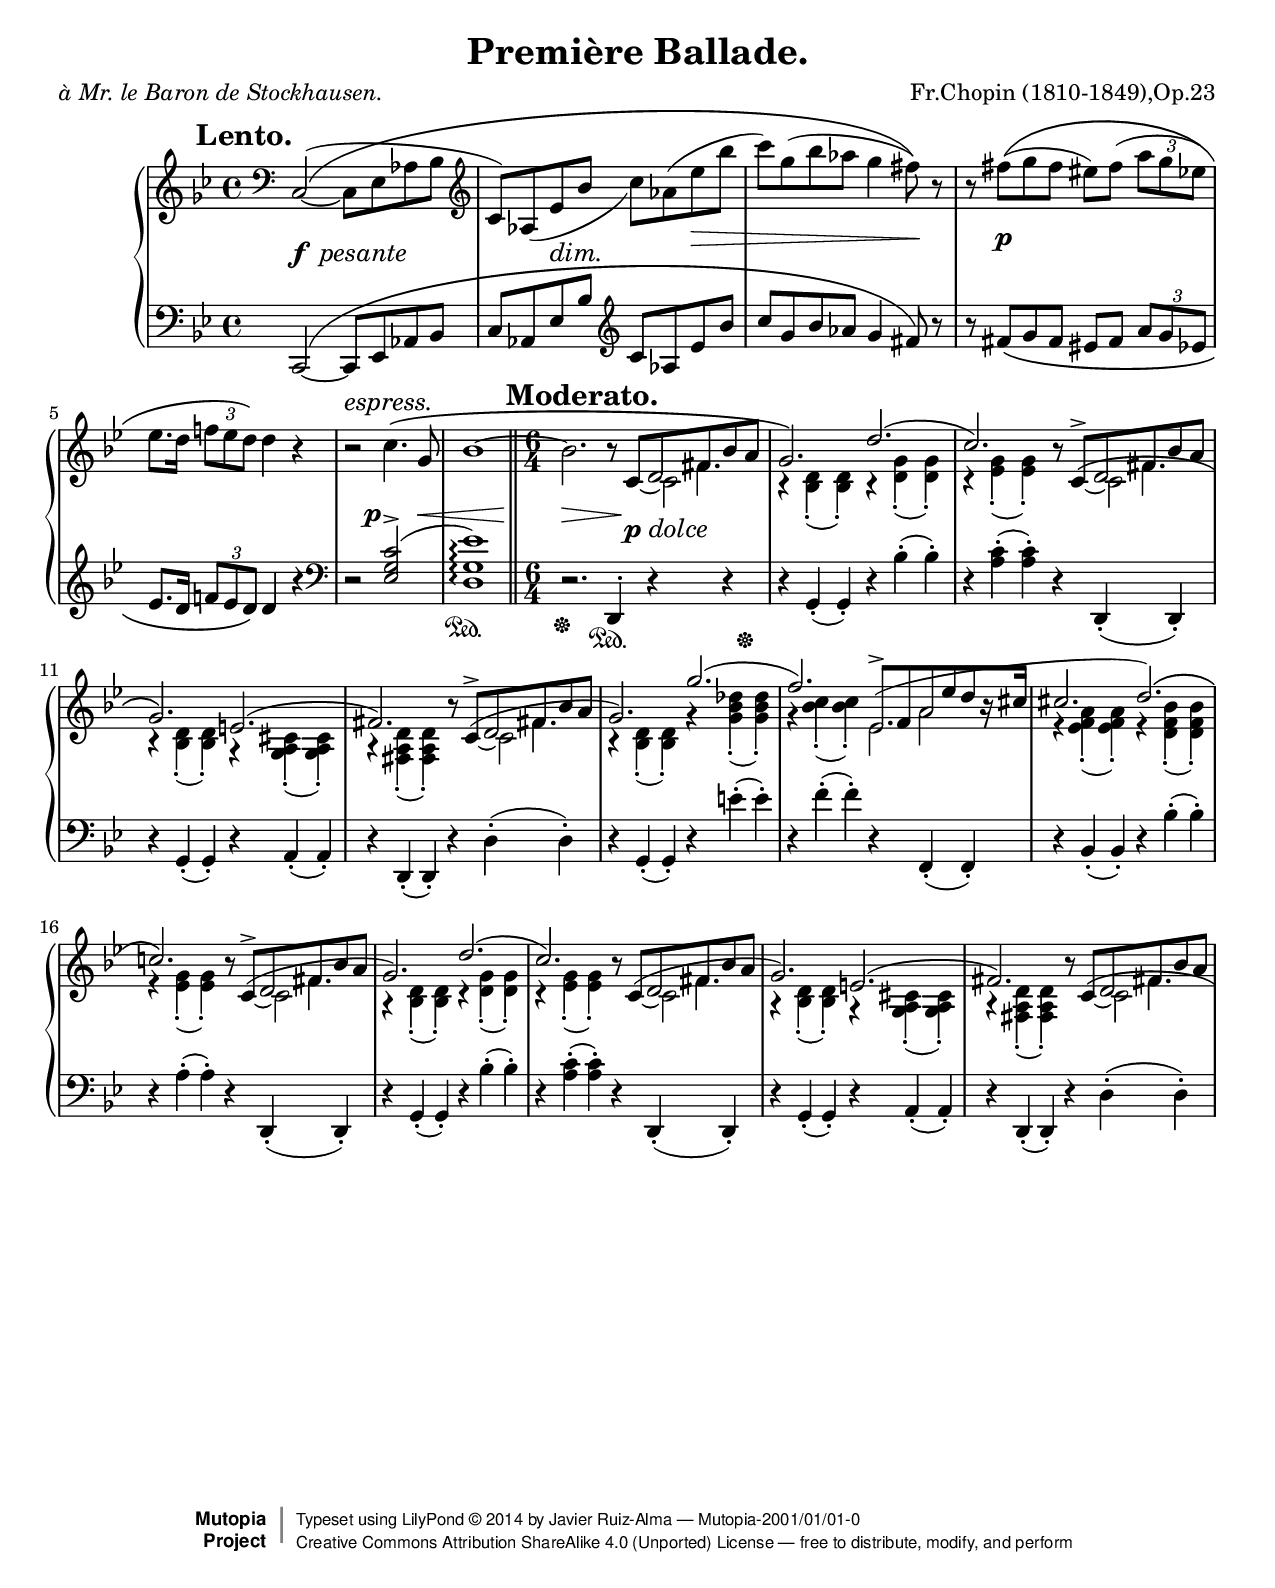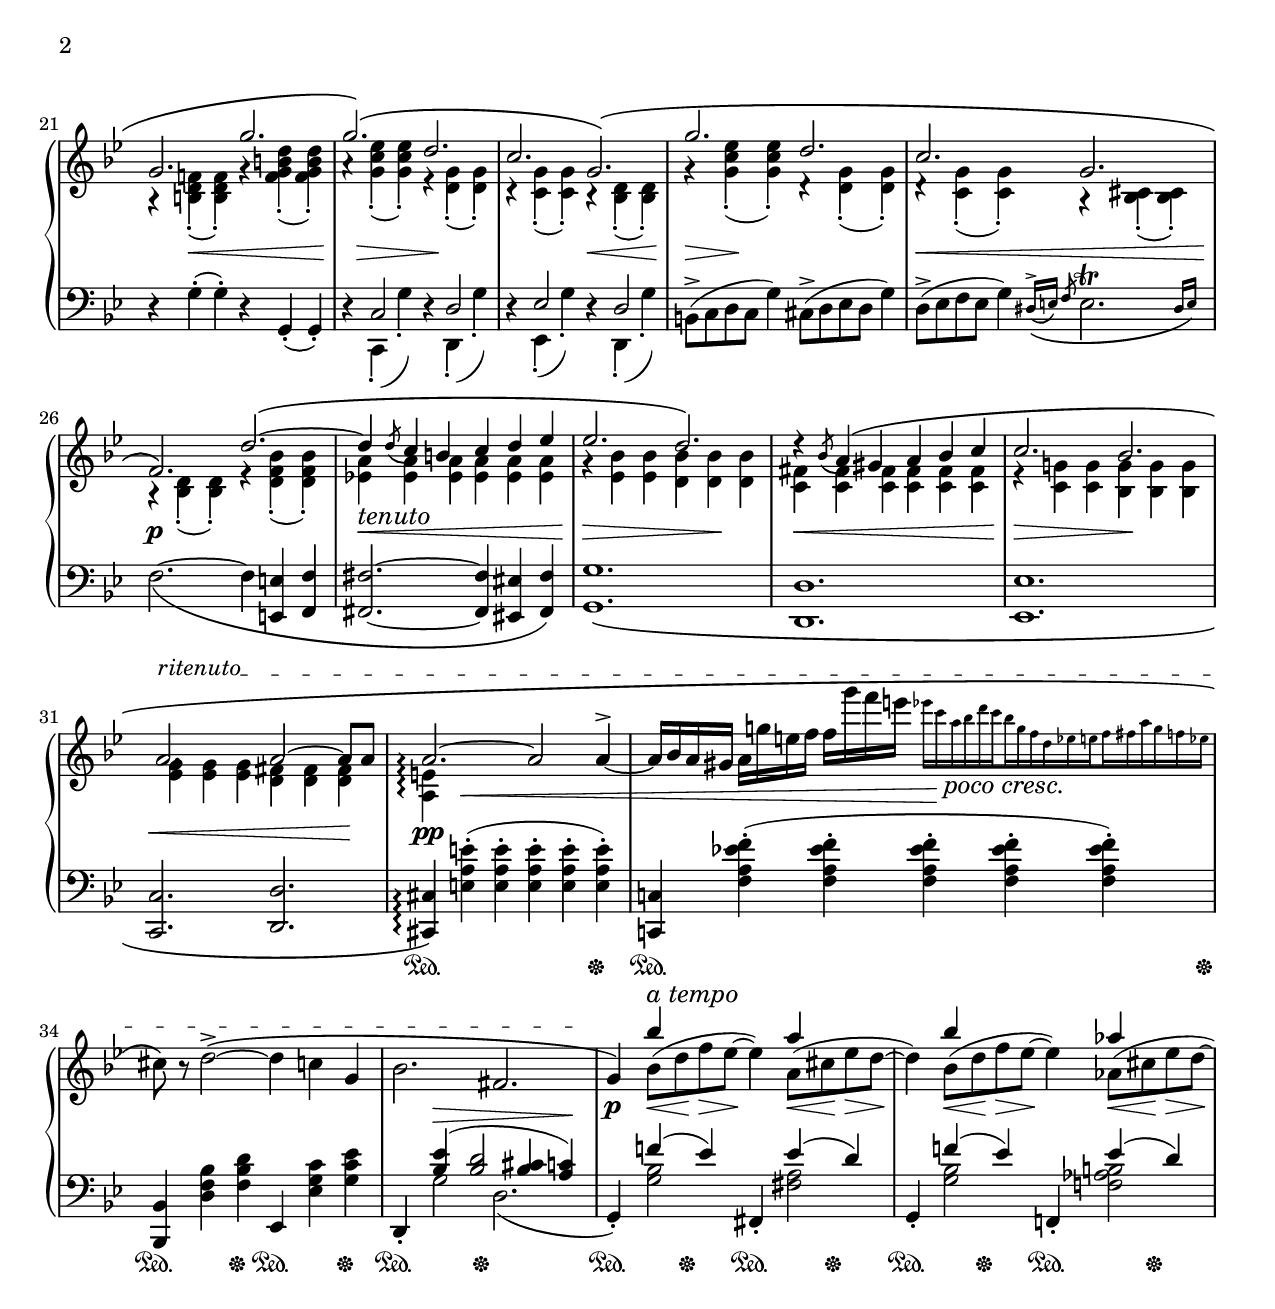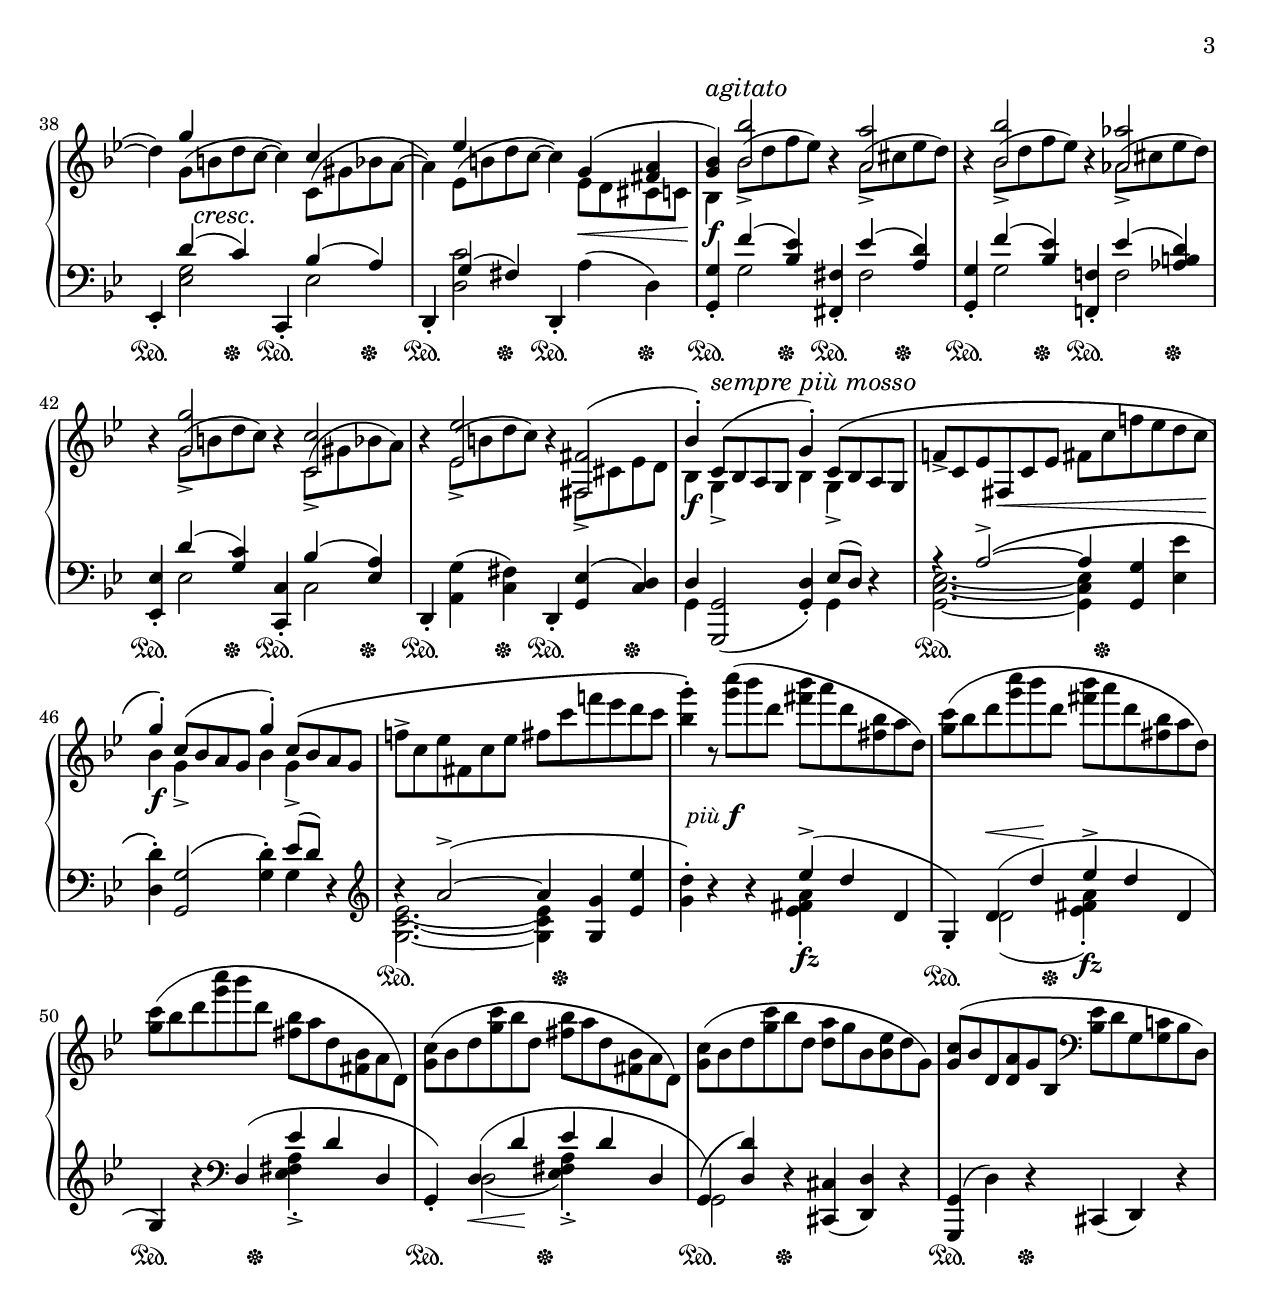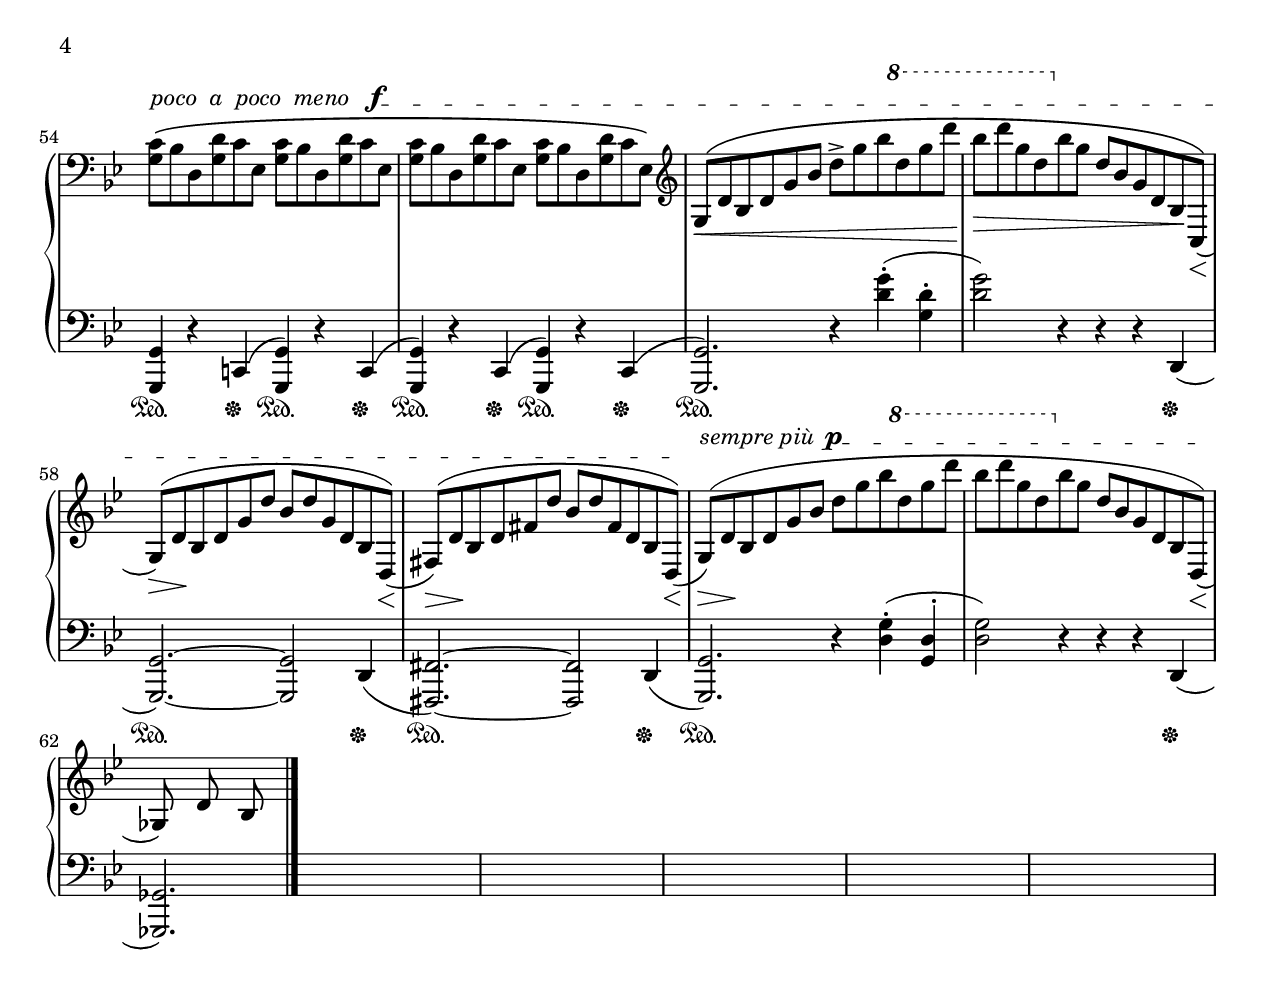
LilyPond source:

%%--------------------------------------------------------------------
% The Mutopia Project
% LilyPond template for keyboard solo piece
%%--------------------------------------------------------------------

\version "2.18.2"

#(set-default-paper-size "letter")
#(set-global-staff-size 20)

\paper {
    top-margin = 8\mm                              %-minimum top-margin: 8mm
    top-markup-spacing.basic-distance = #5         %-dist. from bottom of top margin to the first markup/title
    markup-system-spacing.basic-distance = #6      %-dist. from header/title to first system
    top-system-spacing.basic-distance = #12        %-dist. from top margin to system in pages with no titles
    last-bottom-spacing.basic-distance = #11       %-pads music from copyright block
    ragged-bottom = ##t
    ragged-last-bottom = ##t
}

\header {
    title = "Première Ballade."
    composer = \markup "Fr.Chopin (1810-1849),Op.23"
    poet = \markup \italic "à Mr. le Baron de Stockhausen."
    date = "1836"
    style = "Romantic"
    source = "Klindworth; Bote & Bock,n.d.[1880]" % "Mikuli; Schirmer, 1894"

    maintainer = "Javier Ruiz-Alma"
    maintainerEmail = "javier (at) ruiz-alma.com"
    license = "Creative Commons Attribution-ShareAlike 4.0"

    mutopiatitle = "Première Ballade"
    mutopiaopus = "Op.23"
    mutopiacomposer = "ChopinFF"
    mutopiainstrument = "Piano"

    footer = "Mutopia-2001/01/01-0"
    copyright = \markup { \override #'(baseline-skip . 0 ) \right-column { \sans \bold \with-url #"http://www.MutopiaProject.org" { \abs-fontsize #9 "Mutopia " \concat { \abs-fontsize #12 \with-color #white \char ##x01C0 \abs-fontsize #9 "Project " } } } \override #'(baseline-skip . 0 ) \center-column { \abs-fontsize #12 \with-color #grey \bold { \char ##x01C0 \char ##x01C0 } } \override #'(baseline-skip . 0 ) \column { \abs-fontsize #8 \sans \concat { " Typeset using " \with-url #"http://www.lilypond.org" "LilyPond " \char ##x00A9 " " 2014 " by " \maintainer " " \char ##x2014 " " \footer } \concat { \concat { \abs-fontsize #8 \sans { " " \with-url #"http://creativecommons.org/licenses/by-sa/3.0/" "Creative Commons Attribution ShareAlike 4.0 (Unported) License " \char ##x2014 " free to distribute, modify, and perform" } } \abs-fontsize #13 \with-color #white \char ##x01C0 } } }
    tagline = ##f
}

%--------Definitions
\version "2.18.2"

%--------Definitions for Chopin Ballade 1
staffUp = \change Staff = "upper"
staffDown = \change Staff = "lower"
mBreak = { \break }
mNoBreak = { \noBreak }



global = {
  \key g \minor
}


hideF = \tweak #'stencil ##f \f
hideP = \tweak #'stencil ##f \p
hideMF = \tweak #'stencil ##f \mf

tempoLargo = \tempo 4 = 55
tempoMod = \tempo 4 = 75
tempoAgitato = \tempo 4 = 80
hideTempo = \set Score.tempoHideNote = ##t

lentoLegend = \markup \huge \right-align \bold \raise #1.5 "Lento."
moderatoLegend = \markup \center-align \huge \bold "     Moderato."
fPesante = \markup \concat { \dynamic "f" \italic \larger "  pesante" }
pDolce = \markup \concat { \dynamic "p" \italic \larger " dolce" }
dimTxt = \markup \italic \larger "dim."
espressTxt = \markup \italic \larger "espress."
tenutoTxt = \markup \italic \larger "tenuto"
pocoCresc = \markup \italic \larger "poco cresc."
aTempo = \markup \italic \larger "a tempo"
agitato = \markup \italic \larger "agitato"
crescTxt = \markup \italic \larger "cresc."
sPiuMosso = \markup \italic \larger "sempre più mosso"
piuF = \markup \concat { \italic " più " \dynamic "f"}
ritenSpanner = {
  \override TextSpanner #'(bound-details left text) = \markup { \italic "ritenuto" }
  \override TextSpanner #'(bound-details left-broken text) = ##f
  \once \override TextSpanner #'bound-details #'right #'padding = #4.0
  \once \override TextSpanner #'bound-details #'right-broken #'padding = #0.5
}
menoFSpanner = {
  \override TextSpanner #'(bound-details left text) = \markup { \italic "poco  a  poco  meno  " \dynamic "f" }
  \override TextSpanner #'(bound-details left-broken text) = ##f
}
piuPianoSpanner = {
  \override TextSpanner #'(bound-details left text) = \markup { \italic "sempre più " \dynamic "p" }
  \override TextSpanner #'(bound-details left-broken text) = ##f
}

setRestDirDown = \override Rest #'direction = #down
setRestDirUp = \override Rest #'direction = #up
doubleSlursOn = \set doubleSlurs = ##t
doubleSlursOff = \set doubleSlurs = ##f
connectArpeggio = \set Staff.connectArpeggios = ##t

cadenzaSizeOn = {
  \override NoteHead.font-size = #-4
  \override Accidental.font-size = #-4
  \override AccidentalCautionary.font-size = #-4
  \override Beam.beam-thickness = #0.28
  \once \override Beam.length-fraction = #0.65
}
cadenzaSizeOff = {
  \revert NoteHead.font-size
  \revert Accidental.font-size
  \revert AccidentalCautionary.font-size
  \revert Beam.beam-thickness
}

subdivideBeamOn = {
  \set subdivideBeams = ##t
  \set baseMoment = #(ly:make-moment 1/4)
}
subdivideBeamOff = \set subdivideBeams = ##f

alignBeamOne = \once \override Beam.positions = #'(-1.2 . -1.2)

moveNoteOne = \once \override NoteColumn #'force-hshift = #1.0
moveNoteTwo = \once \override NoteColumn #'force-hshift = #1.5
slashFlag = \once \override Flag.stroke-style = #"grace"

halfNotehead = {
  \once \override NoteHead.stencil = #ly:text-interface::print
  \once \override NoteHead.text = \markup \musicglyph #"noteheads.s2"
}

%---------Pavel's snippet from LSR to change clef at beginning of staff
% Append markup in the text property to the grob
#(define (append-markup grob old-stencil)
  (ly:stencil-combine-at-edge
    old-stencil X RIGHT (ly:text-interface::print grob)))

trebleToBass = {
  \clef bass
  % Fake staff clef appearance
  \once \override Staff.Clef.glyph-name = #"clefs.G"
  \once \override Staff.Clef.Y-offset = #-1
  % Append change clef to the time signature
  \once \override Staff.TimeSignature.text = \markup {
    \hspace #1.2
    \raise #1
    \musicglyph #"clefs.F_change"
  }
  \once \override Staff.TimeSignature.stencil = #(lambda (grob)
    (append-markup grob (ly:time-signature::print grob)))
}

%{
ten = \tenuto

hidePP = \tweak #'stencil ##f \pp


piuPP = \markup { \right-align \concat { \italic \bold "più " \dynamic pp } }
piuP = \markup { \left-align \concat { \italic \bold "più " \dynamic p } }

breatheFermata = {
  \once \override BreathingSign.text = \markup {
  \combine
  \musicglyph #"scripts.rcomma"
  \raise #1
  \musicglyph #"scripts.ufermata"
  }
  \breathe
}
shiftNoteRight = \override NoteColumn.force-hshift = #1.3
shiftNoteRightTwo = \override NoteColumn.force-hshift = #0.5
shiftNoteLeft = \override NoteColumn.force-hshift = #-1.0
shiftNoteNone = \revert NoteColumn.force-hshift
pushDynLeft = \once \override DynamicText.extra-offset = #'( -0.5 . 0 )
moveDynOne = \once \override DynamicText.extra-offset = #'( -2.0 . -2.8 )
moveDynTwo = \once \override Hairpin.extra-offset = #'( 1.6 . -1.5 )
moveDynTre = \once \override Hairpin.extra-offset = #'( 0 . -1 )
moveDynQtr = \once \override Hairpin.extra-offset = #'( 0 . 0.8 )
moveDynCin = \once \override DynamicText.extra-offset = #'( 0 . 0.8 )
moveDynSix = \once \override TextScript.extra-offset = #'( -0.5 . 3 )
moveDynSep = \once \override DynamicText.extra-offset = #'( -2.5 . 2.5 )
moveDynOct = \once \override DynamicText.extra-offset = #'( -3.2 . 3.5 )
moveDynNov = \once \override DynamicText.extra-offset = #'( 0.6 . 1.4 )
moveDynTen = \once \override DynamicText.extra-offset = #'( 0 . -2.4 )
moveDynEle = \once \override DynamicText.extra-offset = #'( -1.5 . -2.5 )
moveDynTwe = \once \override Hairpin.rotation = #'(9 0.5 0)
moveDynThi = \once \override TextScript.extra-offset = #'( -0.7 . -4 )
moveDynFou = \once \override DynamicText.extra-offset = #'( -2.5 . -3.8 )
moveDynFif = \once \override DynamicText.extra-offset = #'( -4.8 . -4.7 )
moveDynSixt = \once \override Hairpin.extra-offset = #'( -3 . 0 )
moveDynSevt = \once \override Hairpin.extra-offset = #'( 0 . -0.6 )
moveDynEigt = \once \override DynamicText.extra-offset = #'( 0 . -0.6 )
openHairpin = \once \override Hairpin.height = #1
lengthenHairpin = \once \override Hairpin.minimum-length = #8
brokenHairpin = {
  \override Hairpin.to-barline = ##f
  \override Hairpin.after-line-breaking = ##t
}
spacerOne = { \hideNotes \shiftOff a,,8 \unHideNotes }
timeSigParenth = \once \override Staff.TimeSignature.stencil = #(lambda (grob) (parenthesize-stencil 
      (ly:time-signature::print grob) 0.1 0.4 0.4 0.1 ))
timeSigShowBeg = {
  \once \override Staff.TimeSignature #'break-visibility = #begin-of-line-visible
  \set Staff.explicitKeySignatureVisibility = #begin-of-line-visible 
}

shapeSlurOne = \shape #'((0 . 0) (0 . 0) (0 . 0) (-0.5 . 0)) Slur
shapeSlurTwo = \shape #'((-1.0 . 1.3) (0 . 1.0) (0 . 0.1) (-0.9 . 0.2)) Slur
shapeSlurTre = \shape #'((1.0 . -0.8) (2 . -6.0) (-1 . 0.8) (0 . 1.2)) PhrasingSlur
shapeSlurQtr = \shape #'((0.6 . 2) (2 . -1.5) (0 . 0) (0 . 0)) Slur
shapeSlurCin = \shape #'((-0.5 . 0) (3 . 2) (-2 . 2) (-0.5 . -1.6)) PhrasingSlur
shapeSlurSix = \shape #'(
               ((0.4 . -1.6) (3 . 0.4) (0 . 0) (0 . 0))
               ((0 . -0.4) (0 . -0.2) (0 . -0.4) (-0.5 . -1.2))
               ) PhrasingSlur
shapeSlurSep = \shape #'((0.5 . 2) (1 . 0.5) (0 . 0) (0 . 0)) Slur
shapeSlurOct = \shape #'((0 . 0) (1 . -0.8) (-1 . -1) (-0.5 . -1)) Slur
shapeSlurNov = \shape #'((0.4 . 2) (1 . 2.2) (0 . 2.2) (-0.7 . 2.7)) Slur
shapeSlurEle = \shape #'((0.5 . 1) (0 . 0.3) (0 . 0.3) (-0.5 . 1)) Slur
shapeSlurTwe = \shape #'((0 . 0) (0 . 0) (0 . 0) (2 . 0)) Slur
shapeSlurThi = \shape #'((0 . 0) (0 . 0) (-0.5 . 0.6) (0 . -0.8)) PhrasingSlur
shapeSlurFou = \shape #'((0.5 . -1.8) (1 . -0.5) (-1 . -0.4) (-0.5 . -1.8)) PhrasingSlur
shapeSlurFif = \shape #'(
               ((0.7 . -0.9) (3 . 1.2) (-1 . 1.2) (-0.5 . 0))
               ((0 . 0) (2 . 1.3) (-1 . 1.3) (-0.5 . 0.5))
               ) PhrasingSlur
shapeSlurSixt = \shape #'((0.8 . -1.8) (4 . 2) (-7 . 2) (-0.5 . -2.5)) PhrasingSlur
shapeSlurSevt = \shape #'((0 . -0.5) (2 . 2) (-3 . 0.5) (-0.5 . 0)) PhrasingSlur
shapeSlurEigt = \shape #'((0.5 . 2.8) (0 . 2) (0 . 1.3) (0 . 1)) Slur
shapeSlurNint = \shape #'((1.0 . 2.1) (1 . 1.3) (-1 . 0.3) (-1.5 . 0.8)) PhrasingSlur
shapeSlurTwen = \shape #'((1.0 . 1.1) (1.5 . 0.4) (-1 . 0.0) (-0.5 . 0.3)) PhrasingSlur
shapeSlurTwUn = \shape #'((0 . 0.4) (0 . 0.3) (0 . 0) (-0.5 . 0)) Slur

alignBeamOne = \once \override Beam.damping = #4
alignBeamTwo = \once \override Beam.positions = #'(0.3 . 0.7)
alignBeamTre = \once \override Beam.positions = #'(1.0 . 2.0)
alignBeamQtr = \once \override Beam.positions = #'(-5.5 . -6.6)
alignBeamCin = \override Beam.positions = #'(2.2 . 2.6)
alignBeamSix = \once \override Beam.positions = #'(5.7 . 8)
alignBeamRev = \revert Beam.positions

moveNoteOne = \once \override NoteColumn #'force-hshift = #-1.9
moveNoteTwo = \once \override NoteColumn #'force-hshift = #1
moveNoteTre = \once \override NoteColumn #'force-hshift = #-0.7

moveScriptOne = \once \override TextScript.extra-offset = #'( -2.5 . -2.8 )

preBrokenBeam = {
  \override Beam.layer = #0
  \override Stem.layer = #3
  \override Accidental.layer = #3
  \override NoteHead.layer = #15
  \override StaffSymbol.layer = #3
  \override TextScript.layer = #1
}
preBrokenBeamOne = { 
  \once \override TextScript.staff-padding = #0
  \once \override TextScript.vertical-skylines = #'()
  \once \override TextScript.extra-offset = #'( -1 . 3.3 )
}
preBrokenBeamTwo = { 
  \once \override TextScript.staff-padding = #0
  \once \override TextScript.vertical-skylines = #'()
  \once \override TextScript.extra-offset = #'( -1 . 4.2 )
}
preBrokenBeamTre = { 
  \once \override TextScript.staff-padding = #0
  \once \override TextScript.vertical-skylines = #'()
  \once \override TextScript.extra-offset = #'( -0.9 . 4.8 )
}
postBrokenBeam = {
  \revert Beam.layer
  \revert Stem.layer
  \revert NoteHead.layer
  \revert StaffSymbol.layer
  \revert TextScript.layer
}
breakBeamOne = \markup {
                   \with-dimensions #'(2 . 7) #'(0 . 0)
                   \with-color #white
                   \filled-box #'(5.0 . 9.0) #'(1.0 . 1.8) #0
}
breakBeamTwo = \markup {
                   \with-dimensions #'(2 . 7) #'(0 . 0)
                   \with-color #white
                   \filled-box #'(5.2 . 8.4) #'(1.0 . 1.8) #0
}
breakBeamTre = \markup {
                   \with-dimensions #'(2 . 7) #'(0 . 0)
                   \with-color #white
                   \filled-box #'(5.2 . 8.4) #'(1.05 . 1.9) #0
}
breakBeamQtr = \markup {
                   \with-dimensions #'(2 . 7) #'(0 . 0)
                   \with-color #white
                   \filled-box #'(5.3 . 8.6) #'(0.5 . 1.2) #0
}
breakBeamCin = \markup {
                   \with-dimensions #'(2 . 7) #'(0 . 0)
                   \with-color #white
                   \filled-box #'(5.0 . 8.3) #'(0.5 . 1.2) #0
}
breakBeamSix = \markup {
                   \with-dimensions #'(2 . 7) #'(0 . 0)
                   \with-color #white
                   \filled-box #'(5.2 . 8.2) #'(0.5 . 1.2) #0
}
breakBeamSep = \markup {
                   \with-dimensions #'(2 . 7) #'(0 . 0)
                   \with-color #white
                   \filled-box #'(5.2 . 8.5) #'(0.5 . 1.2) #0
}
legendOne = \markup { \center-align \smaller "doux et soutenu" }
legendTwo = \markup { \center-align \italic \smaller "doux mais en dehors" }

ignoreClashOnce = \once \override NoteColumn.ignore-collision = ##t


%}


%------------Music

cadenzaOne = { 
  \stemDown \cadenzaSizeOn \alignBeamOne \subdivideBeamOn
  \scaleDurations 2/3 {
    ees16[ c a bes d c bes g f d ees e f fis a g f! ees]
  } \cadenzaSizeOff \subdivideBeamOff
}

upperOne =  \relative c {
  \setRestDirUp
  \time 4/4 \tempoLargo \hideTempo
  \trebleToBass
  \stemNeutral
  c2-\hideF(\(_~^\lentoLegend c8 ees aes bes              | % 1
  \clef treble
  c8) aes_( ees' bes'  c) aes( ees' bes'                  | % 2
  c8) g( bes aes  g4 fis8)\) b,8\rest                     | % 3
  b8\rest fis'(^\(-\hideP g fis  eis) fis( \times 2/3 { a g ees) } | % 4
  ees8. d16 \times 2/3 { f!8 ees d\) } d4 b\rest          | % 5
  \stemNeutral b2\rest^\espressTxt c4.\( g8               | % 6
  bes1~                                                   | % 7
   \time 6/4 \tempoMod
  bes2.^\moderatoLegend b8\rest \stemDown \hideNotes c,8_~
     \unHideNotes \shiftOnn \moveNoteOne c2-\hideMF       | % 8
  \stemUp g'2.\) d'(                                      | % 9
  c2.) b8\rest \stemDown \hideNotes c,8\(_~ \unHideNotes 
     \moveNoteOne c2                                      | %10
  \stemUp g'2.\) e(                                       | %11
  fis2.) b8\rest \stemDown \hideNotes c,8_~^( \unHideNotes 
     \moveNoteOne c2                                      | %12
  \stemUp g'2.) g'(                                       | %13
  f2.) \stemDown ees,(                                    | %14
  \stemUp cis'2. d)\(                                     | %15
  c!2.\) b8\rest \stemDown \hideNotes c,8_~^( \unHideNotes
     \moveNoteOne c2                                      | %16
  \stemUp g'2.) d'(                                       | %17
  c2.) b8\rest \stemDown \hideNotes c,8_~^( \unHideNotes
     \moveNoteOne c2                                      | %18
  \stemUp g'2.) e(                                        | %19
  fis2.) b8\rest \stemDown \hideNotes c,8_~^\( \unHideNotes
     \moveNoteOne c2                                      | %20
  \stemUp g'2. g'                                         | %21
  g2.\)\( d                                               | %22
  c2. g\)\(                                               | %23
  g'2. d                                                  | %24
  c2. g                                                   | %25
  f2.\) d'~\(                                             | %26
  d4 \slurDown \acciaccatura  { d8 } c4 \slurNeutral b c d ees                   | %27
  ees2. d\)                                               | %28
  d4\rest \acciaccatura { bes8 } a4\( gis a bes c         | %29
  c2. bes                                                 | %30
  %--------------------------------------------ISSUE HERE: OBSCURED DOT!
  \ritenSpanner a2.\startTextSpan a2~ a8 a                                   | %31
  a2.\arpeggio ~ a2 a4->_~                                | %32
  a16 bes a gis \stemDown a g'! e f  f g'f e \cadenzaOne  | %33
   \mBreak \stemNeutral
  cis8\) b8\rest d2->\(~ d4 c g                           | %34
  bes2. fis                                               | %35
  g4\)\stopTextSpan \stemUp bes'4^\aTempo s2 a4 s         | %36
  s4 bes4 s2 aes4 s                                       | %37
  s4 g s2 c,4 s                                           | %38
  s4 ees s2 g,4^( <a fis>                                 | %39
  <bes g>4)^\agitato <bes bes'>2 s4 <a a'>2               | %40
  s4 <bes bes'>2 s4 <aes aes'>2                           | %41
  s4 <g'g,>2 s4 <c,c,>2  \slurUp                          | %42
  s4 <ees ees,>2 s4 <fis,fis,>2 (                         | %43
  bes4-.) c,8(^\sPiuMosso bes a g  g'4-.) c,8\( bes a g   | %44
  f'!8_> c ees fis,\< c' ees fis_[ c' f! ees d c]         | %45
  g'4-.\)-\hideF c,8( bes a g  g'4-.) c,8\( bes a g       | %46
  \stemDown
  f'!8-> c ees fis, c' ees  fis c' f! ees d c             | %47
  <bes-\hideMF g'>4-.\) b,8\rest <g''c>( bes d, <fis bes> a d, <bes fis> a d,) | %48
  <g c>8( bes d <g c> bes d,<fis bes> a d,<bes fis> a d,) | %49
  <g c>8( bes d <g c> bes d,<fis, bes> a d,<bes fis>a d,) | %50
  <c'g>8( bes d <g c> bes d, <fis bes> a d,<bes fis> a d,)| %51
  <c'g>8( bes d <g c> bes d, <a'd,>g bes,<ees bes> d g,)  | %52
  \stemNeutral
  <c g>8( bes d, <a'd,> g bes, \clef bass <bes ees>d g, <g c!> bes d,)| %53
  \menoFSpanner
  <c'g>8\startTextSpan\( bes d, <d'g,> c ees, <c'g> bes d, <d'g,> c ees,| %54
  <c'g> bes d, <d'g,> c ees, <c'g> bes d, <d'g,> c ees,\) | %55
  \clef treble
  g8\(\< d'bes d g bes  d-> g bes \ottava #1 d g d'\!     | %56
  bes\> d g, d \ottava #0 bes g d bes g d bes\! c,\)_(\<  | %57
  g'8)\!\>( d'\! bes d g d'bes d g, d bes d,)_(\<         | %58
  fis8)\!\>( d'\! bes d fis d' bes d fis, d bes d,)_(\<\stopTextSpan | %59
  \piuPianoSpanner
  g8)\!(\>\startTextSpan d'\! bes d g bes d g bes \ottava #1 d g d' | %60
  bes d g, d \ottava #0 bes g d bes g d bes d,)_(\<\stopTextSpan | %61
  ges)\! d' bes
  \bar "|."
}

upperTwo =  \relative c' {
  \time 4/4
  \repeat unfold 7 { s1 | }                                     % 1-7
  \time 6/4
  \mergeDifferentlyHeadedOn
  s2. s8 \stemUp c8-\hideP d fis bes a \stemDown              | % 8
  b,4\rest <d bes>-.( <d bes>-.) b\rest <g'd>-.( <g d>-.)     | % 9
  c,4\rest <g' ees>-.( <g ees>-.) s8 \stemUp c,8^> d fis bes a \stemDown   | %10
  b,4\rest <d bes>-.( <d bes>-.) g,\rest <cis a g>-.( <cis a g>-.)  | %11
  a4\rest <d a fis>-.( <d a fis>-.) s8 \stemUp c^> d fis bes a \stemDown | %12
%------------ Schirmer, Breitkopf & Härtel, and Cortot: Bar13 5th and 6th beat:<des bes g>
  b,4\rest <d bes>-.( <d bes>-.) g\rest <des'bes g>-.( <des bes g>-.)  | %13
  g,4\rest <bes c>-.( <bes c>-.) \stemUp ees,8^>[ f a ees' d b16\rest cis]  | %14
  e,4\rest \stemDown <a f ees>-.( <a f ees>-.) e\rest <bes' f d>-.( <bes f d>-.)   | %15
  e,4\rest <g ees>-.( <g ees>-.) s8 c,^[^> d fis bes a]       | %16
  a,4\rest <d bes>-.( <d bes>-.) c\rest <g'd>-.(<g d>-.)      | %17
  c,4\rest <g'ees>-.(<g ees>-.) s8 c,^[ d fis bes a]          | %18
  a,4\rest <d bes>-.(<d bes>-.) g,\rest <cis a g>-.(<cis a g>-.)  | %19
  a4\rest <d a fis>-.( <d a fis>-.) s8 c^[ d fis bes a]       | %20
  a,4\rest <f'!d b>4-.( <f d b>-.) g\rest <d'b g f>-.( <d b g f>-.)  | %21
  a4\rest <ees'c g>-.( <ees c g>-.) e,\rest <g d>-.( <g d>-.) | %22
  c,4\rest <g'c,>-.( <g c,>-.) b,\rest <d bes>-.( <d bes>-.)  | %23
  g4\rest <ees'c g>-.( <ees c g>-.) d,\rest <g d>-.( <g d>-.) | %24
  d4\rest <g c,>-.( <g c,>-.) a,\rest <cis bes>-.( <cis bes>-.)  | %25
  a4\rest <d bes>-.( <d bes>-.) e\rest <bes'f d>-.( <bes f d>-.) | %26
  <a ees!>4_\tenutoTxt <a ees> <a ees> <a ees> <a ees> <a ees>| %27
  g\rest <bes ees,> <bes ees,> <bes d,> <bes d,> <bes d,>     | %28
  <fis c> <fis c> <fis c> <fis c> <fis c> <fis c>             | %29
  e\rest <g!c,> <g c,> <g bes,> <g bes,> <g bes,>             | %30
  \moveNoteTwo <g ees> <g ees> <g ees> <fis d> <fis d> <fis d>| %31
  <e a,>4\arpeggio s1\< s4                                    | %32
  s2. s16\! s8.-\pocoCresc s2                                 | %33
  s1.                                                         | %34
  s1. \tieUp \slurUp                                          | %35
  s4 bes'8\<( d\! f\> ees\!~ ees4) a,8\<( cis\! ees\> d\!~    | %36
  d4) bes8\<( d\! f\> ees\!~ ees4) aes,8\<( cis\! ees\> d\!~  | %37
  d4) g,8( b d c~ c4) c,8( gis' bes a~                        | %38
  a4) ees8( b' d c~c4)  ees,8\< d cis c                       | %39
  bes4_\f bes'8->( d f ees) b4\rest a8->( cis ees d)          | %40
  b4\rest bes8->( d f ees) b4\rest aes8->( cis ees d)         | %41
  b4\rest g8->( b d c) b4\rest c,8->( gis' bes a)             | %42
  b4\rest ees,8->( b' d c) b4\rest fis,8-> cis' ees d         | %43
  bes4-\hideF g-> s4 bes g-> s4                               | %44
  s1.                                                         | %45
  bes'4 g-> s bes g-> s                                       | %46
  \repeat unfold 3 { s1. | }                                  | %47-49
  
}

upperTre = \relative c' {
  \time 4/4 \mergeDifferentlyHeadedOn
  \mergeDifferentlyDottedOn \stemDown
  \repeat unfold 7 { s1 | } \time 6/4        % 1-7
  s1 \tweak Stem.transparent ##t d2-\hideP | % 8
  s1.                                      | % 9
  s1 \tweak Stem.transparent ##t d2        | %10
  s1.                                      | %11
  s1 \tweak Stem.transparent ##t d2        | %12
  s1.                                      | %13
  s1 a'2                                   | %14
  s1.                                      | %15
  s1 \tweak Stem.transparent ##t d,2       | %16
  s1.                                      | %17
  s1 \tweak Stem.transparent ##t d2        | %18
  s1.                                      | %19
  s1 \tweak Stem.transparent ##t d2        | %20
}
upperQtr = \relative c' {
  \time 4/4
  \repeat unfold 7 { s1 | }                  % 1-7
  \time 6/4 \mergeDifferentlyDottedOn \stemDown
  s1 s8 fis4.-\hideP                       | % 8
  s1.                                      | % 9
  s1 s8 fis4.                              | %10
  s1.                                      | %11
  s1 s8 fis!4.                             | %12
  \repeat unfold 3 { s1. | }                 %13-15
  s1 s8 fis4.                              | %16
  s1.                                      | %17
  s1 s8 fis4.                              | %18
  s1.                                      | %19
  s1 s8 fis!4.                             | %20
}

upperStaff =  <<
  { \upperOne } \\ 
  { \upperTwo } \\
  { \upperTre } \\
  { \upperQtr }
>>

lowerOne = \relative c, {
  \time 4/4
  \setRestDirDown
  c2-\hideF\(_~ c8 ees aes bes                  | % 1
  c8 aes ees' bes' \clef treble  c aes ees' bes'| % 2
  c8 g bes aes  g4 fis8\) b8\rest               | % 3
  b8\rest fis8_\(-\hideP g fis  eis fis \times 2/3 { a g ees }  | % 4
  ees8. d16 \times 2/3 { f!8 ees d\) } d4 \staffDown b'\rest | %5
  \clef bass
  d,,2\rest <c' g ees>2(^>                      | % 6
  <ees g,d>1\arpeggio)\sustainOn                | % 7
   \bar "||" \time 6/4 \stemNeutral
  d,2.\rest\sustainOff d,4-. d'\rest d\rest     | % 8
  d4\rest g,_._( g_.) d'\rest bes'-.( bes-.)    | % 9
  d,4\rest <c'a>-.( <c a>-.) d,\rest d,_._( d_.)| %10
  d'4\rest g,_._( g_.) d'\rest a_._( a_.)       | %11
  d4\rest d,_._( d_.) d'\rest d-.( d-.)         | %12
  d4\rest g,_._( g_.) d'\rest e'-.( e-.)        | %13
  d,4\rest f'-.( f-.) d,\rest f,_._( f_.)       | %14
  d'4\rest bes_._( bes_.) d\rest bes'-.( bes-.) | %15
  d,4\rest a'^.^( a^.) d,\rest d,_._( d_.)      | %16
  d'4\rest g,_._( g_.) d'\rest bes'-.( bes-.)   | %17
  d,4\rest <c'a>-.( <c a>-.) d,\rest d,_._( d_.)| %18
  d'4\rest g,_._( g_.) d'\rest a_._( a_.)       | %19
  d4\rest d,_._( d_.) d'\rest d-.( d-.)         | %20
  d4\rest g-.( g-.) d\rest g,_._( g_.)          | %21
  d'4\rest \stemUp c2 d4\rest d2                | %22
  d4\rest ees2 d4\rest d2  \stemDown            | %23
  b8->( c d c g'4)  cis,8->( d ees d g4)        | %24
  d8->( ees f ees g4) \stemUp \grace { dis16->_([_\( e]) \slashFlag f8 } \stemDown \afterGrace e2.\trill { \stemUp dis16[ e]\) } | %25
  \stemDown f2.~_\( f4 \stemUp <e e,> <f f,>    | %26
  <fis~ fis,_~>2. <fis fis,>4 <eis eis,> <fis fis,>\)  | %27
  <g g,>1._\(                                   | %28
  <d d,>1.                                      | %29
  <ees ees,>1.                                  | %30
  <c c,>2. <d d,>                               | %31
   <cis cis,>4\)\arpeggio \stemNeutral \doubleSlursOff <e' a, e>-.( <e a, e>-. <e a, e>-. <e a, e>-. <e a, e>-.) | %32
  <c,!c,!>4 <f'ees!a,f>-.( <f ees a,f>-. <f ees a,f>-. <f ees a,f>-. <f ees a,f>-.)      | %33
  <bes,,bes,>4 <bes'f d> <d bes f> ees,,<c''g ees><ees c g>  | %34
  d,,4_. g'2 d2._(                              | %35
  g,4_.) <bes'g>2 fis,4_. <a'fis>2              | %36
  g,4_. <bes'g>2 f,!4_. <b'aes f!>2             | %37
  ees,,4_. <ees'g>2 c,4_. ees'2                 | %38
  d,4_. <d'c'>2 d,4_. a''( d,)                  | %39
  <g g,>4_. g2 <fis fis,>4_. fis2               | %40
  <g g,>4_. g2 <f! f,!>4_. f2                   | %41
  <ees ees,>4_. ees2 <c c,>4_. \stemDown c2     | %42
  \stemNeutral
  d,4_. <g'a,>( <fis c>) d,_. <ees'g,>( <d c>)  | %43
  \stemDown
  g,4 \stemUp <g g,>2_( <d'g,>4_.) \stemDown g, d'\rest | %44
  <ees c g>2._~ <ees c g>4 \stemUp <g g,> \stemNeutral <ees'ees,>| %45
  s4 <g,g,>2( <g d'>4-.) g d\rest               | %46
   \clef treble
  b''4\rest a2->(~ a4 <g g,> <ees'ees,>         | %47
  \stemDown
  <d g,>4-.) b\rest b\rest <a fis ees>_._\fz s2 | %48
  s4 d,2_( <a'fis ees>4_.)_\fz s2               | %49
  s2. \clef bass <ees,fis a>4_._> s2            | %50
  s4 d2_( <ees fis a>4_._>) s2                  | %51
  g,2 d'4\rest \stemNeutral <cis cis,>_( <d d,>) d\rest | %52
  <g,g,>4( d') d\rest cis,_( d) d'\rest         | %53
  <g,g,>4 d'\rest c,!( <g'g,>) d'\rest c,(      | %54
  <g'g,>4) d'\rest c,( <g'g,>) d'\rest c,(      | %55
  <g'g,>2.) d'4\rest <d'g>-.( <d g,>-.          | %56
  <d g>2) d,4\rest d\rest d\rest d,_(           | %57
  <g~ g,_~>2.) <g g,>2 d4_(                     | %58
  <fis~ fis,_~>2.) <fis fis,>2 d4_(             | %59
  <g g,>2.) d'4\rest <d g>(-. <d g,>-.          | %60
  <d g>2) d4\rest d\rest d\rest d,_(            | %61
  <ges ges,>2.)
}

lowerTwo = \relative c {
  \time 4/4
  \repeat unfold 7 { s1 | }                          % 1-7
  \time 6/4
  \repeat unfold 14 { s1. | }                        %8-21
  \stemDown s4 c,-._(-\hideP g''-.) s d,-._( g'-.) | %22
  s4 ees,4-._( g'-.) s d,-._( g'-.)                | %23
  \repeat unfold 11 { s1. | }                      | %24-34
  \stemUp \slurUp \tieUp
  s4 <bes ees>(^\> <d bes>2 <cis bes>4 <c a>)\!    | %35
  s4 f!( ees) s ees( d)                            | %36
  s4 f!( ees) s ees( d)                            | %37
  s4 d( c) s bes( a)                               | %38
  s4 g( fis) s2.                                   | %39
  s4 f'( <ees bes>) s ees( <d a>)                  | %40
  s4 f( <ees bes>) s ees( <d b aes>)               | %41
  s4 d( <c g>) s bes( <a ees>)                     | %42
  s1.                                              | %43
  d,4 s2. ees8( d) s4                              | %44
  a'4\rest a2^>^\(~ a4 s2                          | %45
  \stemDown <d d,>4^.\) s2. \stemUp ees8( d) s4    | %46
  \clef treble \stemDown \tieDown
  <ees c g>2.~ <ees c g>4 s2 \stemUp               | %47
  s2. ees'4^>( d d,                                | %48
  g,-.) d'(^\< d'\! ees^> d d,                     | %49
  g,4) b'\rest \clef bass d,,( ees'd d,            | %50
  g,4-.) d'(\< d'\! ees d d,                       | %51
  g,4)( <d'd'>) s1                                 | %52
  
}
breaks = {
  \repeat unfold 3 { s1 \mNoBreak } s1 \mBreak        % line 1 ( 1- 4)
  \repeat unfold 3 { s1 \mNoBreak } 
     \repeat unfold 2 { s1. \mNoBreak }  s1. \mBreak  % line 2 ( 5-10)
  \repeat unfold 4 { s1. \mNoBreak } s1. \mBreak      % line 3 (11-15)
  \repeat unfold 4 { s1. \mNoBreak } s1. \mBreak      % line 4 (16-20)
  \repeat unfold 4 { s1. \mNoBreak } s1. \mBreak      % line 5 (21-25)
  \repeat unfold 4 { s1. \mNoBreak } s1. \mBreak      % line 6 (26-30)
  \repeat unfold 2 { s1. \mNoBreak } s1. \mBreak      % line 7 (31-33)
  \repeat unfold 3 { s1. \mNoBreak } s1. \mBreak      % line 8 (34-37)
  \repeat unfold 3 { s1. \mNoBreak } s1. \mBreak      % line 9 (38-41)
  \repeat unfold 3 { s1. \mNoBreak } s1. \mBreak      % line 10 (42-45)
  \repeat unfold 3 { s1. \mNoBreak } s1. \mBreak      % line 11 (46-49)
  \repeat unfold 3 { s1. \mNoBreak } s1. \mBreak      % line 12 (50-53)
  \repeat unfold 3 { s1. \mNoBreak } s1. \mBreak      % line 13 (54-57)
  \repeat unfold 3 { s1. \mNoBreak } s1. \mBreak      % line 14 (58-61)
  \repeat unfold 4 { s1. \mNoBreak } s1. \mBreak      % line 15 (62-66)
  
}

lowerStaff = <<
  { \lowerOne } \\
  { \lowerTwo } \\
  { \breaks }
>>

dynamics = {
  s4-\fPesante s8 s8 s2                               | % 1
  s4 s2-\dimTxt s4\>                                  | % 2
  s2. s4\!                                            | % 3
  s8 s8\p s2.                                         | % 4
  s1                                                  | % 5
  s4. s8\p s4. s8\<                                   | % 6
  s2. s8 s8\!                                         | % 7
  s2.\> s8\! s2-\pDolce s8                            | % 8
  \repeat unfold 12 { s1. | }                         | % 9-20
  s4 s1\< s4                                          | %21
  s8\! s8\> s2 s2.\!                                  | %22
  s2. s2.\<                                           | %23
  s4\!\> s4\! s1                                      | %24
  s1.\<                                               | %25
  s1.\!\p                                             | %26
  s1.\<                                               | %27
  s1\!\> s2\!                                         | %28
  s1.\<                                               | %29
  s2.\!\> s2.\!                                       | %30
  s1\< s4 s16 s8.\!                                   | %31
  s1.\pp                                              | %32
  s1.                                                 | %33
  s1.                                                 | %34
  s1.                                                 | %35
  s1.\p                                               | %36
  s1.                                                 | %37
  s4 s16 s16-\crescTxt s4. s2.                        | %38
  s1.                                                 | %39
  s1.                                                 | %40
  \repeat unfold 3 { s1. | }                          | %41-43
  s1.\f                                               | %44
  s1.                                                 | %45
  s1.\f                                               | %46
  s1.                                                 | %47
  s1.-\piuF                                           | %48
  s1.                                                 | %49
}

pedal = {
 \repeat unfold 6 { s1 | }                                % 1-6
 s1                                                     | % 7
 s2. s2\sustainOn s8 s8\sustainOff                      | % 8
 \repeat unfold 23 { s1. | }                              % 9-31
 s4\sustainOn s1 s4\sustainOff                          | %32
 s4\sustainOn s1 s8 s16. s32\sustainOff                 | %33
 s4\sustainOn s s\sustainOff s\sustainOn s s\sustainOff | %34
 s4\sustainOn s4. s4\sustainOff s8 s2                   | %35
 s4..\sustainOn s4\sustainOff s16 s4..\sustainOn s4\sustainOff s16 | %36
 s4..\sustainOn s4\sustainOff s16 s4..\sustainOn s4\sustainOff s16 | %37
 s2\sustainOn s4\sustainOff s2\sustainOn s4\sustainOff  | %38
 s2\sustainOn s4\sustainOff s2\sustainOn s4\sustainOff  | %39
 s2\sustainOn s4\sustainOff s4..\sustainOn s4\sustainOff s16  | %40
 s2\sustainOn s4\sustainOff s2\sustainOn s4\sustainOff  | %41
 s2\sustainOn s4\sustainOff s2\sustainOn s4\sustainOff  | %42
 s2\sustainOn s4\sustainOff s2\sustainOn s4\sustainOff  | %43
 s1.                                                    | %44
 s2.\sustainOn s8 s8\sustainOff s2                      | %45
 s1.                                                    | %46
 s2\sustainOn s4 s8 s8\sustainOff s2                    | %47
 s1.                                                    | %48
 s2\sustainOn s8 s8\sustainOff s2.                      | %49
 s2\sustainOn s8 s32\sustainOff s16. s2.                | %50
 s2\sustainOn s8. s16\sustainOff s2.                    | %51
 s2\sustainOn s1\sustainOff                             | %52
 s2\sustainOn s1\sustainOff                             | %53
 s2\sustainOn s4\sustainOff s2\sustainOn s4\sustainOff  | %54
 s2\sustainOn s4\sustainOff s2\sustainOn s4\sustainOff  | %55
 s1.\sustainOn                                          | %56
 s1 s4 s4\sustainOff                                    | %57
 s1\sustainOn s4 s4\sustainOff                          | %58
 s1\sustainOn s4 s4\sustainOff                          | %59
 s1.\sustainOn                                          | %60
 s1 s4 s4\sustainOff                                    | %61
 
}

%-------Typeset music 
\score {
    %\removeWithTag #'played
    \new PianoStaff <<
        \new Staff = "upper" \with { \consists "Span_arpeggio_engraver" }
           { \clef treble \global \connectArpeggio \upperStaff }
        \new Dynamics = "dyns" { \dynamics }
        \new Staff = "lower" { \clef bass \global \lowerStaff }
        \new Dynamics = "ped" { \pedal }
    >>
    \layout{ 
     %{ \context {
        \PianoStaff
        \consists #Span_stem_engraver
      }%}
    } 
}

%-------generate Midi
\score {
    %\removeWithTag #'printed
    \context PianoStaff <<
        \set PianoStaff.midiInstrument = "acoustic grand"
        \new Staff = "upper" { \clef treble \global \upperStaff }
        \new Dynamics = "dyns" { \dynamics }
        \new Staff = "lower" { \clef bass \global \lowerStaff }
        \new Dynamics = "ped" { \pedal }
    >>
    \midi  { }
}
%}